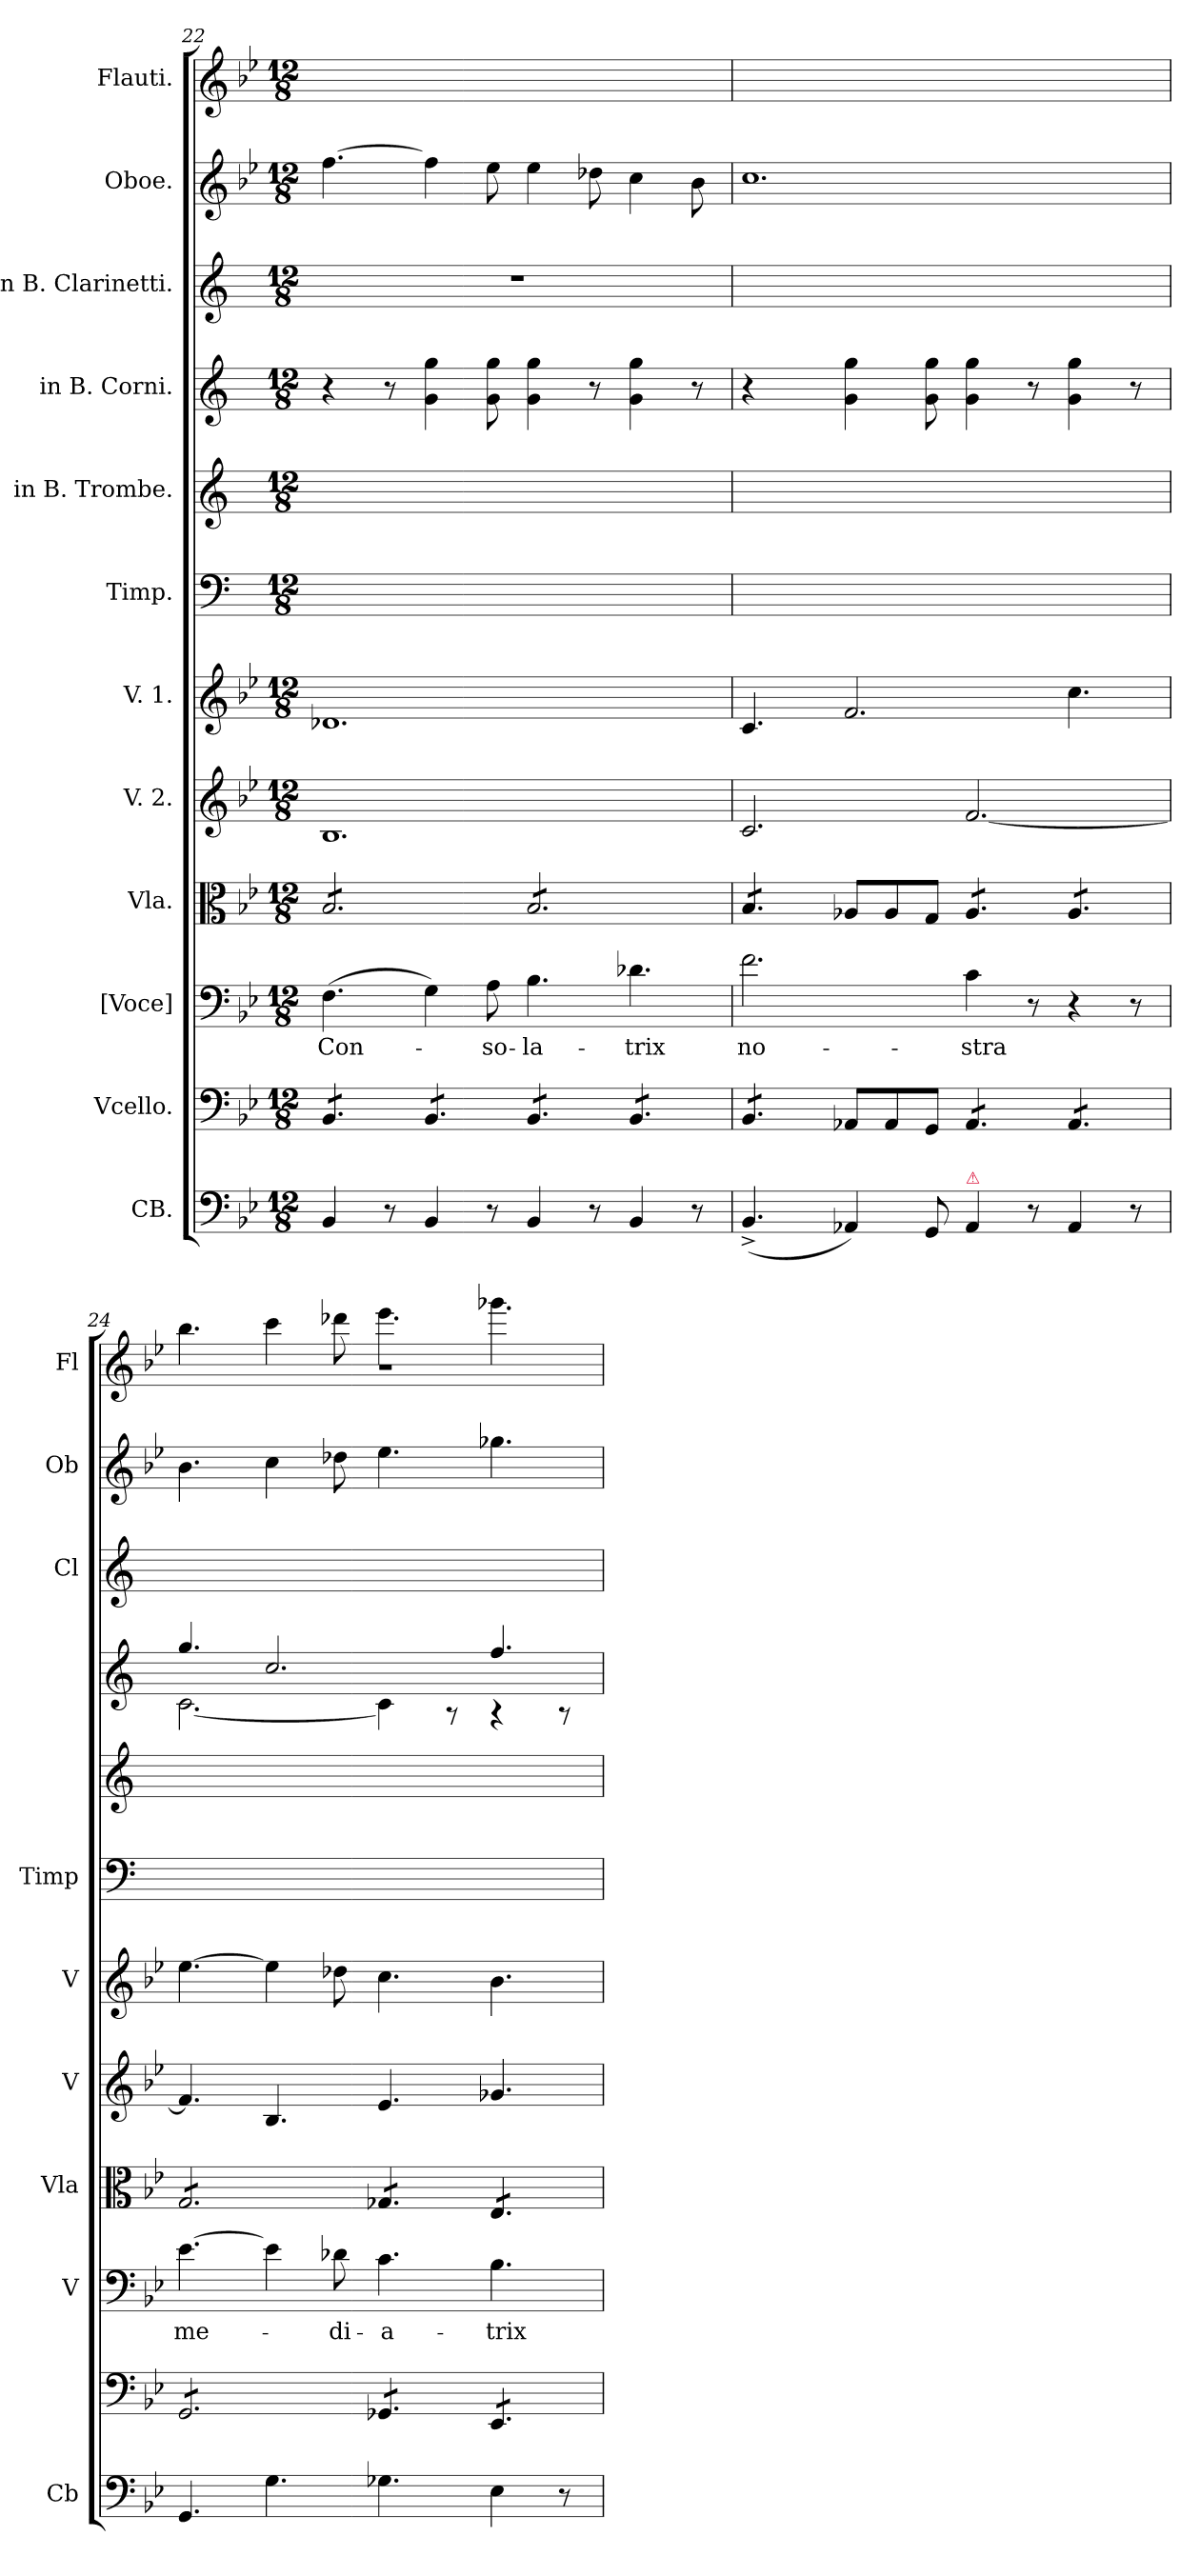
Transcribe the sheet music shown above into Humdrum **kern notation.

**kern	**kern	**kern	**text	**kern	**kern	**kern	**kern	**kern	**kern	**kern	**kern	**kern
*part12	*part11	*part10	*part10	*part9	*part8	*part7	*part6	*part5	*part4	*part3	*part2	*part1
*staff12	*staff11	*staff10	*staff10	*staff9	*staff8	*staff7	*staff6	*staff5	*staff4	*staff3	*staff2	*staff1
*I"CB.	*I"Vcello.	*I"[Voce]	*	*I"Vla.	*I"V. 2.	*I"V. 1.	*I"Timp.	*I"in B. Trombe.	*I"in B. Corni.	*I"in B. Clarinetti.	*I"Oboe.	*I"Flauti.
*I'Cb	*	*I'V	*	*I'Vla	*I'V	*I'V	*I'Timp	*	*	*I'Cl	*I'Ob	*I'Fl
*clefF4	*clefF4	*clefF4	*	*clefC3	*clefG2	*clefG2	*clefF4	*clefG2	*clefG2	*clefG2	*clefG2	*clefG2
*	*	*	*	*	*	*	*	*ITrd1c2	*ITrd1c2	*ITrd1c2	*	*
*k[b-e-]	*k[b-e-]	*k[b-e-]	*	*k[b-e-]	*k[b-e-]	*k[b-e-]	*k[]	*k[b-e-]	*k[b-e-]	*k[b-e-]	*k[b-e-]	*k[b-e-]
*M12/8	*M12/8	*M12/8	*	*M12/8	*M12/8	*M12/8	*M12/8	*M12/8	*M12/8	*M12/8	*M12/8	*M12/8
=22	=22	=22	=22	=22	=22	=22	=22	=22	=22	=22	=22	=22
*	*tremolo	*	*	*	*	*	*	*	*	*	*	*
*	*	*	*	*tremolo	*	*	*	*	*	*	*	*
4BB-/	8BB-/L	(4.F\	Con-	8B-/L	1.B-	1.d-X	1.ryy	1.ryy	4r	1.r	[4.ff\	1.ryy
.	8BB-/	.	.	8B-/	.	.	.	.	.	.	.	.
8r	8BB-/J	.	.	8B-/	.	.	.	.	8r	.	.	.
4BB-/	8BB-/L	4G\)	.	8B-/	.	.	.	.	4f\ 4ff\	.	4ff\]	.
.	8BB-/	.	.	8B-/	.	.	.	.	.	.	.	.
8r	8BB-/J	8A\	-so-	8B-/J	.	.	.	.	8f\ 8ff\	.	8ee-\	.
4BB-/	8BB-/L	4.B-\	-la-	8B-/L	.	.	.	.	4f\ 4ff\	.	4ee-\	.
.	8BB-/	.	.	8B-/	.	.	.	.	.	.	.	.
8r	8BB-/J	.	.	8B-/	.	.	.	.	8r	.	8dd-X\	.
4BB-/	8BB-/L	4.d-X\	-trix	8B-/	.	.	.	.	4f\ 4ff\	.	4cc\	.
.	8BB-/	.	.	8B-/	.	.	.	.	.	.	.	.
8r	8BB-/J	.	.	8B-/J	.	.	.	.	8r	.	8b-\	.
=23	=23	=23	=23	=23	=23	=23	=23	=23	=23	=23	=23	=23
(4.BB-^/	8BB-/L	2.f\	no-	8B-/L	2.c/	4.c/	1.ryy	1.ryy	4r	1.ryy	1.cc	1.ryy
.	8BB-/	.	.	8B-/	.	.	.	.	.	.	.	.
.	8BB-/J	.	.	8B-/J	.	.	.	.	8ryy	.	.	.
*	*	*	*	*Xtremolo	*	*	*	*	*	*	*	*
*	*Xtremolo	*	*	*	*	*	*	*	*	*	*	*
4AA-X/)	8AA-X/L	.	.	8A-X/L	.	2.f/	.	.	4f\ 4ff\	.	.	.
.	8AA-/	.	.	8A-/	.	.	.	.	.	.	.	.
8GG/	8GG/J	.	.	8G/J	.	.	.	.	8f\ 8ff\	.	.	.
!	!LO:TX:a:color=crimson:t=⚠	!	!	!	!	!	!	!	!	!	!	!
!LO:TX:a:color=crimson:t=⚠	!	!	!	!	!	!	!	!	!	!	!	!
*	*tremolo	*	*	*	*	*	*	*	*	*	*	*
*	*	*	*	*tremolo	*	*	*	*	*	*	*	*
4AA-/	8AA-/L	4c\	-stra	8A-/L	[2.f/	.	.	.	4f\ 4ff\	.	.	.
.	8AA-/	.	.	8A-/	.	.	.	.	.	.	.	.
8r	8AA-/J	8r	.	8A-/J	.	.	.	.	8r	.	.	.
4AA-/	8AA-/L	4r	.	8A-/L	.	4.cc\	.	.	4f\ 4ff\	.	.	.
.	8AA-/	.	.	8A-/	.	.	.	.	.	.	.	.
8r	8AA-/J	8r	.	8A-/J	.	.	.	.	8r	.	.	.
=24	=24	=24	=24	=24	=24	=24	=24	=24	=24	=24	=24	=24
*	*	*	*	*	*	*	*	*	*^	*	*	*^
4.GG/	8GG/L	[4.e-\	me-	8G/L	4.f/]	[4.ee-\	1.ryy	1.ryy	4.ff/	[2.B-\	1.ryy	4.b-\	4.bb-\	1.r
.	8GG/	.	.	8G/	.	.	.	.	.	.	.	.	.	.
.	8GG/	.	.	8G/	.	.	.	.	.	.	.	.	.	.
4.G\	8GG/	4e-\]	.	8G/	4.B-/	4ee-\]	.	.	2.b-/	.	.	4cc\	4ccc\	.
.	8GG/	.	.	8G/	.	.	.	.	.	.	.	.	.	.
.	8GG/J	8d-X\	-di-	8G/J	.	8dd-X\	.	.	.	.	.	8dd-X\	8ddd-X\	.
4.G-X\	8GG-X/L	4.c\	-a-	8G-X/L	4.e-/	4.cc\	.	.	.	4B-\]	.	4.ee-\	4.eee-\	.
.	8GG-X/	.	.	8G-X/	.	.	.	.	.	.	.	.	.	.
.	8GG-X/J	.	.	8G-X/J	.	.	.	.	.	8r	.	.	.	.
4E-\	8EE-/L	4.B-\	-trix	8E-/L	4.g-X/	4.b-\	.	.	4.ee-/	4r	.	4.gg-X\	4.ggg-X\	.
.	8EE-/	.	.	8E-/	.	.	.	.	.	.	.	.	.	.
8r	8EE-/J	.	.	8E-/J	.	.	.	.	.	8r	.	.	.	.
*	*	*	*	*Xtremolo	*	*	*	*	*	*	*	*	*	*
*	*Xtremolo	*	*	*	*	*	*	*	*	*	*	*	*	*
*	*	*	*	*	*	*	*	*	*v	*v	*	*	*v	*v
=	=	=	=	=	=	=	=	=	=	=	=	=
*-	*-	*-	*-	*-	*-	*-	*-	*-	*-	*-	*-	*-
